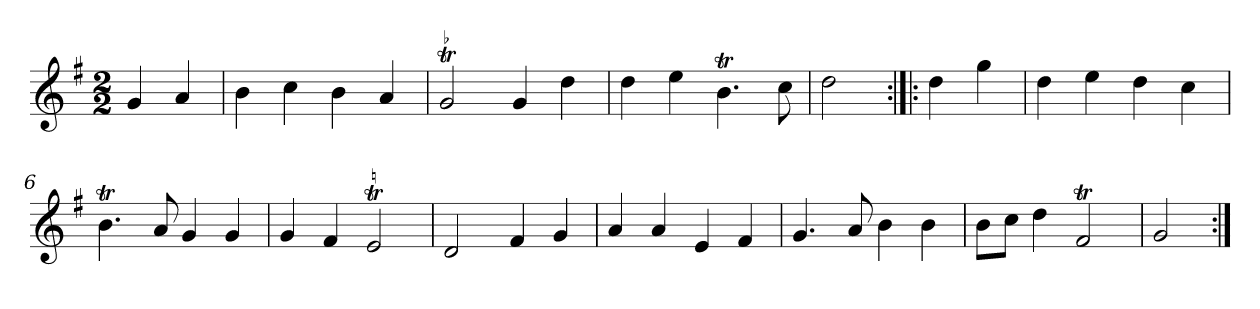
**kern
*part1
*staff1
*clefG2
*k[f#]
*G:
*M2/2
*MM120
=
4g
4a
=1
4b
4cc
4b
4a
=2
!LO:TR:acc=-
2gt
4g
4dd
=3
4dd
4ee
4.bt
8cc
=4
2dd
=:|!|:
4dd
4gg
=5
4dd
4ee
4dd
4cc
=6
4.bt
8a
4g
4g
=7
4g
4f#
2et
=8
2d
4f#
4g
=9
4a
4a
4e
4f#
=10
4.g
8a
4b
4b
=11
8b\L
8cc\J
4dd
2f#t
=12
2g
=:|!
*-
